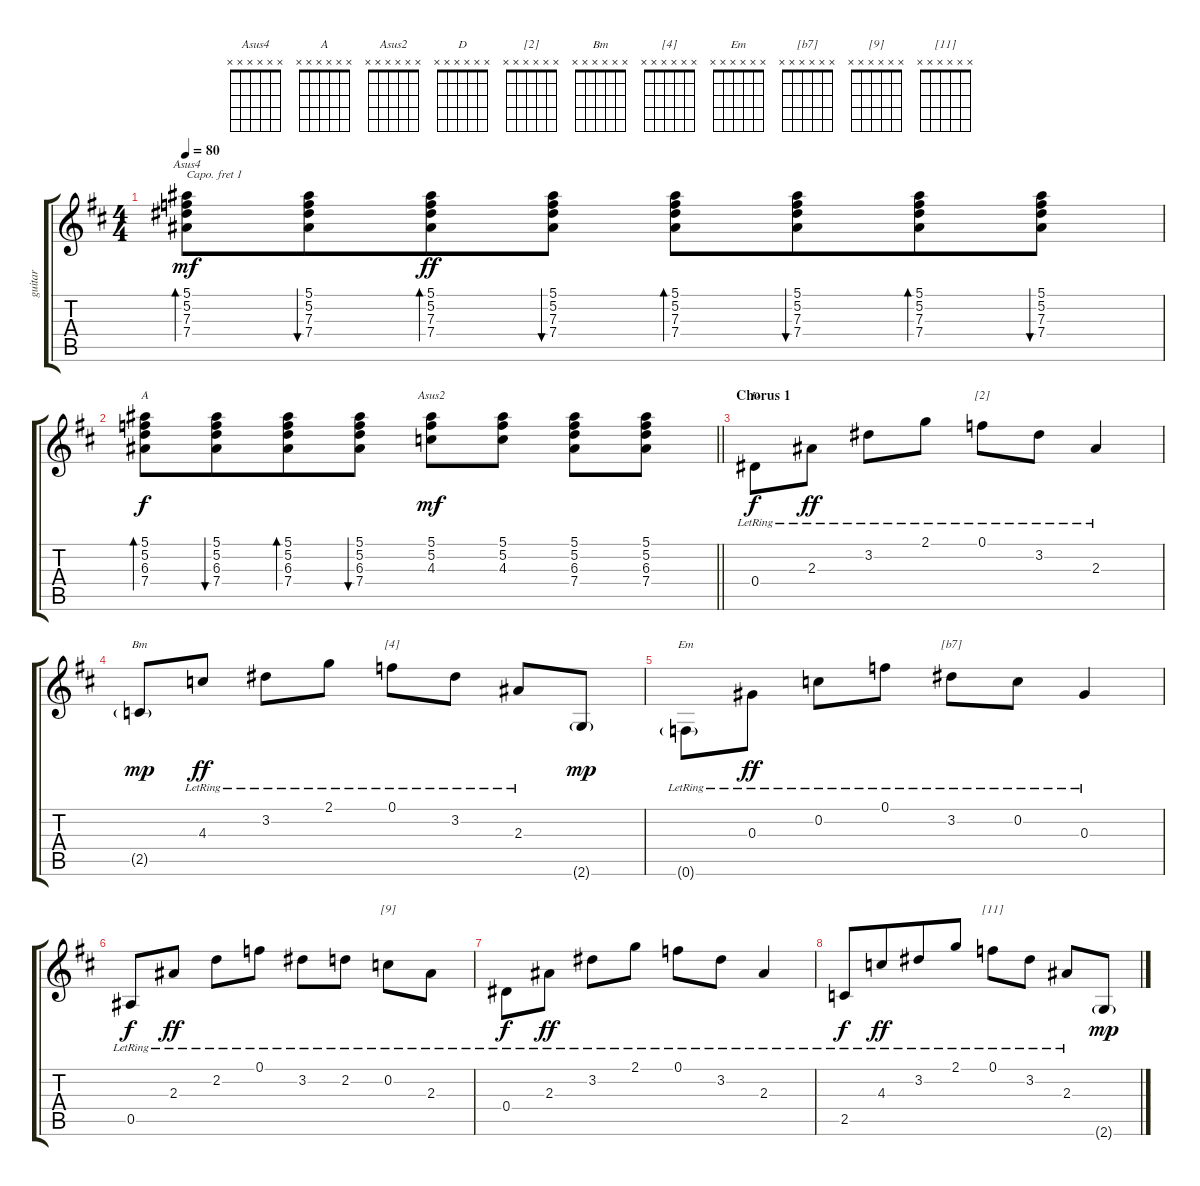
\track ("guitar" "guitar") {instrument electricguitarclean}
\staff {score tabs}
\capo 1
\tuning (E4 B3 G3 D3 A2 E2) {hide}
\chord ("Asus4" x x x x x x)
\chord ("A" x x x x x x)
\chord ("Asus2" x x x x x x)
\chord ("D" x x x x x x)
\chord ("[2]" x x x x x x)
\chord ("Bm" x x x x x x)
\chord ("[4]" x x x x x x)
\chord ("Em" x x x x x x)
\chord ("[b7]" x x x x x x)
\chord ("[9]" x x x x x x)
\chord ("[11]" x x x x x x)
\ts (4 4)
\tempo 80
\clef g2
\ks d
(5.1 5.2 7.3 7.4).8{bd 30 ch "Asus4" dy mf} (5.1 5.2 7.3 7.4).8{bu 30 beam merge} (5.1 5.2 7.3 7.4).8{bd 30 dy ff} (5.1 5.2 7.3 7.4).8{bu 30} (5.1 5.2 7.3 7.4).8{bd 30} (5.1 5.2 7.3 7.4).8{bu 30 beam merge} (5.1 5.2 7.3 7.4).8{bd 30} (5.1 5.2 7.3 7.4).8{bu 30} |
\barLineRight lightlight
(5.1 5.2 6.3 7.4).8{bd 30 ch "A" dy f} (5.1 5.2 6.3 7.4).8{bu 30 beam merge} (5.1 5.2 6.3 7.4).8{bd 30} (5.1 5.2 6.3 7.4).8{bu 30} (5.1 5.2 4.3).8{ch "Asus2" dy mf beam Down} (5.1 5.2 4.3).8{beam Down beam split} (5.1 5.2 6.3 7.4).8 (5.1 5.2 6.3 7.4).8 |
\section ("" "Chorus 1")
0.4{lr}.8{ch "D" dy f beam Down} 2.3{lr}.8{dy ff beam Down beam split} 3.2{lr}.8 2.1{lr}.8 0.1{lr}.8{ch "[2]"} 3.2{lr}.8 2.3{lr}.4 |
2.5{g}.8{ch "Bm" dy mp} 4.3{lr}.8{dy ff} 3.2{lr}.8 2.1{lr}.8 0.1{lr}.8{ch "[4]"} 3.2{lr}.8 2.3{lr}.8 2.6{g}.8{dy mp} |
0.6{g lr}.8{ch "Em" beam Down} 0.3{lr}.8{dy ff beam Down} 0.2{lr}.8 0.1{lr}.8 3.2{lr}.8{ch "[b7]"} 0.2{lr}.8 0.3{lr}.4 |
0.5{lr}.8{dy f} 2.3{lr}.8{dy ff} 2.2{lr}.8 0.1{lr}.8 3.2{lr}.8 2.2{lr}.8 0.2{lr}.8{ch "[9]"} 2.3{lr}.8 |
0.4{lr}.8{dy f beam Down} 2.3{lr}.8{dy ff beam Down beam split} 3.2{lr}.8 2.1{lr}.8 0.1{lr}.8 3.2{lr}.8 2.3{lr}.4 |
2.5{lr}.8{dy f} 4.3{lr}.8{dy ff beam merge} 3.2{lr}.8 2.1{lr}.8 0.1{lr}.8{ch "[11]"} 3.2{lr}.8 2.3{lr}.8 2.6{g}.8{dy mp}
